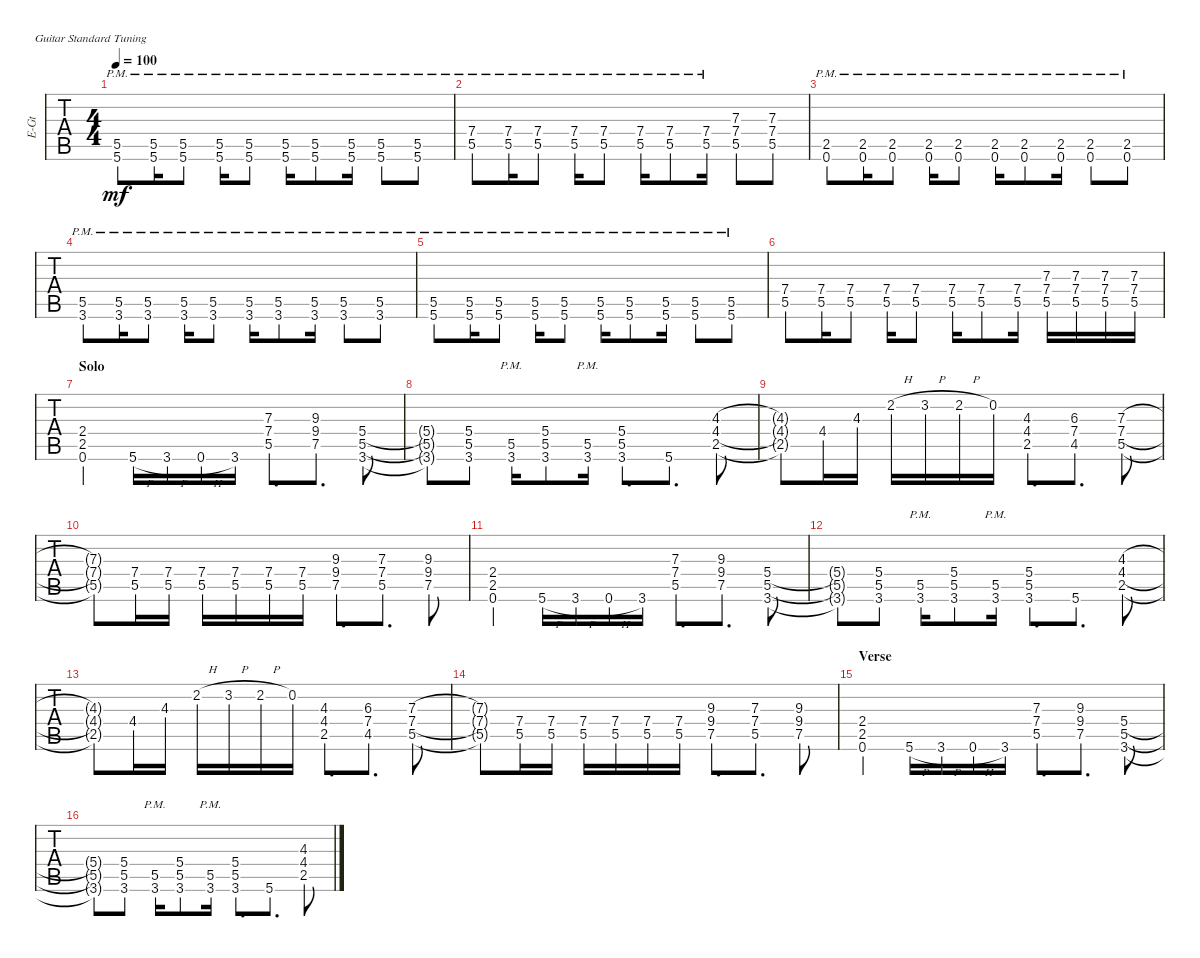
\defaultSystemsLayout 4
\bracketExtendMode groupsimilarinstruments
\otherSystemsTrackNameOrientation horizontal
\track ("Matthew" "E-Gt") {instrument distortionguitar}
\staff {tabs}
\tuning (E4 B3 G3 D3 A2 E2)
\ts (4 4)
\tempo 100
\clef g2
\ks c
(5.5{pm} 5.6{pm}).8{dy mf} (5.5{pm} 5.6{pm}).16 (5.6{pm} 5.5{pm}).8 (5.6{pm} 5.5{pm}).16 (5.5{pm} 5.6{pm}).8 (5.5{pm} 5.6{pm}).16 (5.6{pm} 5.5{pm}).8 (5.6{pm} 5.5{pm}).16 (5.5{pm} 5.6{pm}).8 (5.6{pm} 5.5{pm}).8 |
(5.5{pm} 7.4{pm}).8 (5.5{pm} 7.4{pm}).16 (7.4{pm} 5.5{pm}).8 (7.4{pm} 5.5{pm}).16 (7.4{pm} 5.5{pm}).8 (5.5{pm} 7.4{pm}).16 (7.4{pm} 5.5{pm}).8 (5.5{pm} 7.4{pm}).16 (7.4 5.5 7.3).8 (7.4 5.5 7.3).8 |
(2.5{pm} 0.6{pm}).8 (2.5{pm} 0.6{pm}).16 (0.6{pm} 2.5{pm}).8 (0.6{pm} 2.5{pm}).16 (2.5{pm} 0.6{pm}).8 (2.5{pm} 0.6{pm}).16 (0.6{pm} 2.5{pm}).8 (0.6{pm} 2.5{pm}).16 (2.5{pm} 0.6{pm}).8 (0.6{pm} 2.5{pm}).8 |
(5.5{pm} 3.6{pm}).8 (5.5{pm} 3.6{pm}).16 (3.6{pm} 5.5{pm}).8 (3.6{pm} 5.5{pm}).16 (5.5{pm} 3.6{pm}).8 (5.5{pm} 3.6{pm}).16 (3.6{pm} 5.5{pm}).8 (3.6{pm} 5.5{pm}).16 (5.5{pm} 3.6{pm}).8 (3.6{pm} 5.5{pm}).8 |
(5.5{pm} 5.6{pm}).8 (5.5{pm} 5.6{pm}).16 (5.6{pm} 5.5{pm}).8 (5.6{pm} 5.5{pm}).16 (5.5{pm} 5.6{pm}).8 (5.5{pm} 5.6{pm}).16 (5.6{pm} 5.5{pm}).8 (5.6{pm} 5.5{pm}).16 (5.5{pm} 5.6{pm}).8 (5.6{pm} 5.5{pm}).8 |
(5.5 7.4).8 (5.5 7.4).16 (7.4 5.5).8 (7.4 5.5).16 (7.4 5.5).8 (5.5 7.4).16 (7.4 5.5).8 (5.5 7.4).16 (7.4 5.5 7.3).16 (7.4 5.5 7.3).16 (7.4 5.5 7.3).16 (7.4 5.5 7.3).16 |
\section ("" "Solo")
(0.6 2.5 2.4).4 5.6{h}.16 3.6{h}.16 0.6{h}.16 3.6.16 (5.5 7.4 7.3).8{d} (7.5 9.4 9.3).8{d} (3.6 5.5 5.4).8 |
(3.6{t} 5.5{t} 5.4{t}).8 (3.6 5.5 5.4).8 (3.6{pm} 5.5{pm}).16 (3.6 5.5 5.4).8 (3.6{pm} 5.5{pm}).16 (3.6 5.5 5.4).8{d} 5.6.8{d} (2.5 4.4{acc #} 4.3).8 |
(2.5{t} 4.4{t acc #} 4.3{t}).8 4.4{acc #}.16 4.3.16 2.2{h acc #}.16 3.2{h}.16 2.2{h acc #}.16 0.2.16 (2.5 4.4{acc #} 4.3).8{d} (4.5{acc #} 7.4 6.3{acc #}).8{d} (5.5 7.4 7.3).8 |
(5.5{t} 7.4{t} 7.3{t}).8 (5.5 7.4).16 (5.5 7.4).16 (5.5 7.4).16 (5.5 7.4).16 (5.5 7.4).16 (5.5 7.4).16 (7.5 9.4 9.3).8{d} (5.5 7.4 7.3).8{d} (7.5 9.4 9.3).8 |
(0.6 2.5 2.4).4 5.6{h}.16 3.6{h}.16 0.6{h}.16 3.6.16 (5.5 7.4 7.3).8{d} (7.5 9.4 9.3).8{d} (3.6 5.5 5.4).8 |
(3.6{t} 5.5{t} 5.4{t}).8 (3.6 5.5 5.4).8 (3.6{pm} 5.5{pm}).16 (3.6 5.5 5.4).8 (3.6{pm} 5.5{pm}).16 (3.6 5.5 5.4).8{d} 5.6.8{d} (2.5 4.4{acc #} 4.3).8 |
(2.5{t} 4.4{t acc #} 4.3{t}).8 4.4{acc #}.16 4.3.16 2.2{h acc #}.16 3.2{h}.16 2.2{h acc #}.16 0.2.16 (2.5 4.4{acc #} 4.3).8{d} (4.5{acc #} 7.4 6.3{acc #}).8{d} (5.5 7.4 7.3).8 |
(5.5{t} 7.4{t} 7.3{t}).8 (5.5 7.4).16 (5.5 7.4).16 (5.5 7.4).16 (5.5 7.4).16 (5.5 7.4).16 (5.5 7.4).16 (7.5 9.4 9.3).8{d} (5.5 7.4 7.3).8{d} (7.5 9.4 9.3).8 |
\section ("" "Verse")
(0.6 2.5 2.4).4 5.6{h}.16 3.6{h}.16 0.6{h}.16 3.6.16 (5.5 7.4 7.3).8{d} (7.5 9.4 9.3).8{d} (3.6 5.5 5.4).8 |
(3.6{t} 5.5{t} 5.4{t}).8 (3.6 5.5 5.4).8 (3.6{pm} 5.5{pm}).16 (3.6 5.5 5.4).8 (3.6{pm} 5.5{pm}).16 (3.6 5.5 5.4).8{d} 5.6.8{d} (2.5 4.4{acc #} 4.3).8
